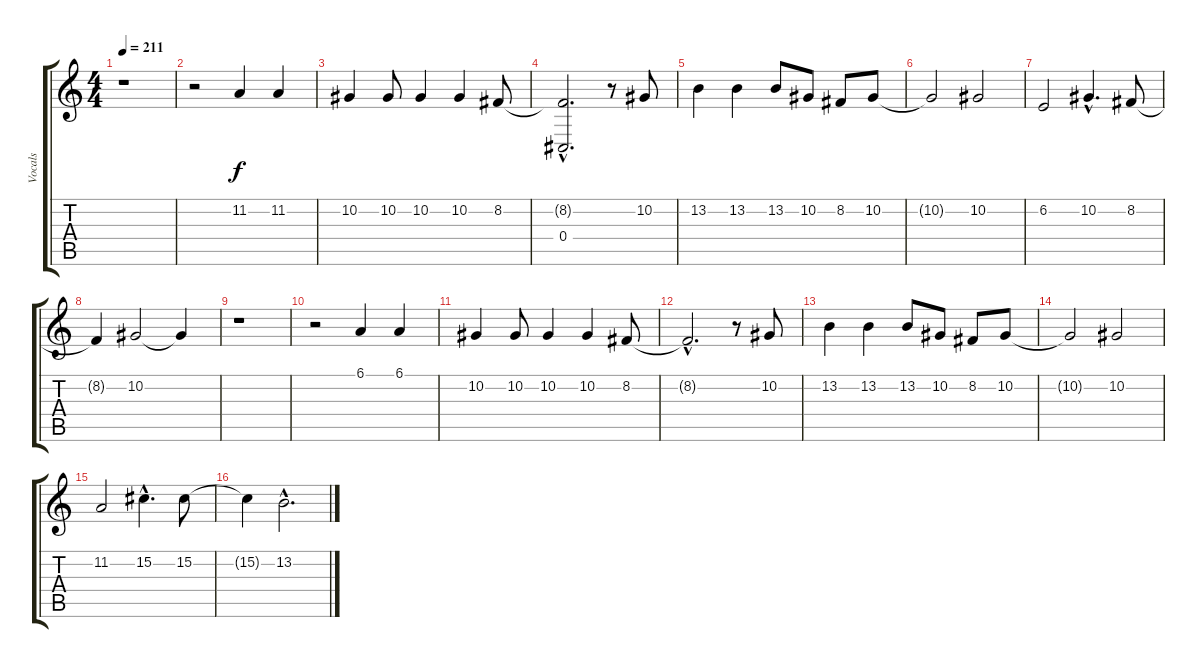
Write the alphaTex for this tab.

\track ("Vocals" "Vocals") {instrument lead2sawtooth}
\staff {score tabs}
\tuning (Eb4 Bb3 Gb3 Db3 Ab2 Eb2) {hide}
\ts (4 4)
\tempo 211
\clef g2
\ks c
r.1{dy f} |
r.2 11.2.4 11.2.4 |
10.2.4 10.2.8 10.2.4 10.2.4 8.2.8 |
(8.2{hac t} 0.4{hac}).2{d} r.8 10.2.8 |
13.2.4 13.2.4 13.2.8 10.2.8 8.2.8 10.2.8 |
10.2{t}.2 10.2.2 |
6.2.2 10.2{hac}.4{d} 8.2.8 |
8.2{t}.4 10.2.2 10.2{t}.4 |
r.1 |
r.2 6.1.4 6.1.4 |
10.2.4 10.2.8 10.2.4 10.2.4 8.2.8 |
8.2{hac t}.2{d} r.8 10.2.8 |
13.2.4 13.2.4 13.2.8 10.2.8 8.2.8 10.2.8 |
10.2{t}.2 10.2.2 |
11.2.2 15.2{hac}.4{d} 15.2.8 |
15.2{t}.4 13.2{hac}.2{d}
